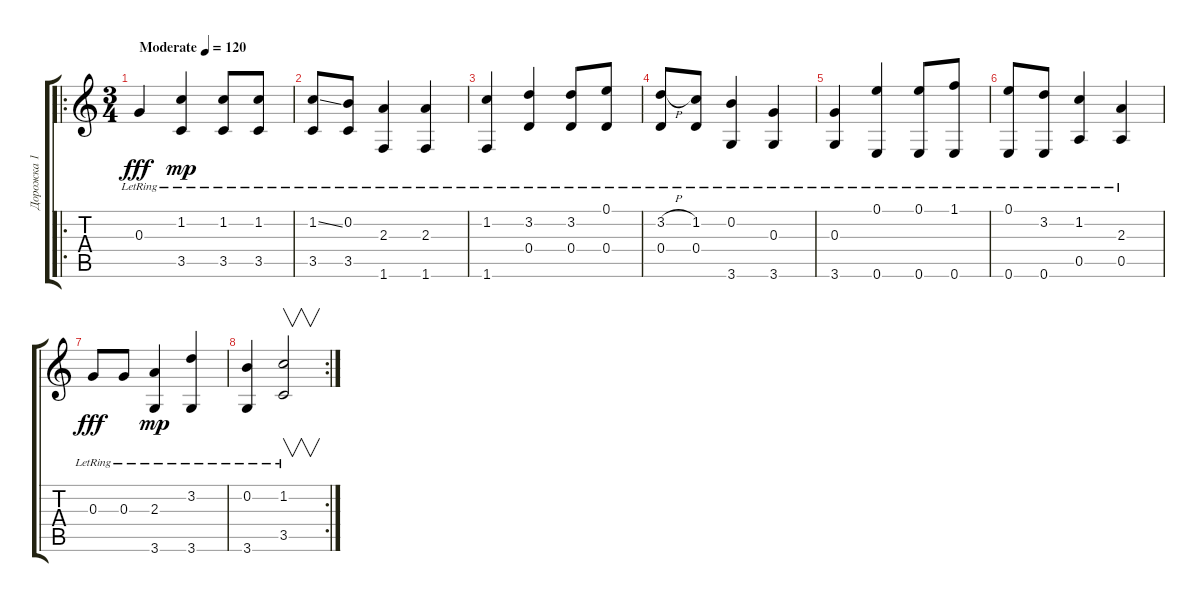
\track ("Дорожка 1" "Дорожка 1") {instrument acousticguitarsteel}
\staff {score tabs}
\tuning (E4 B3 G3 D3 A2 E2) {hide}
\ro
\ts (3 4)
\tempo (120 "Moderate")
\clef g2
\ks c
0.3{lr}.4{dy fff instrument acousticguitarsteel} (1.2{lr} 3.5{lr}).4{dy mp} (1.2{lr} 3.5{lr}).8 (1.2{lr} 3.5{lr}).8 |
(1.2{ss lr} 3.5{lr}).8 (0.2{lr} 3.5{lr}).8 (2.3{lr} 1.6{lr}).4 (2.3{lr} 1.6{lr}).4 |
(1.2{lr} 1.6{lr}).4 (3.2{lr} 0.4{lr}).4 (3.2{lr} 0.4{lr}).8 (0.1{lr} 0.4{lr}).8 |
(3.2{h lr} 0.4{lr}).8 (1.2{lr} 0.4{lr}).8 (0.2{lr} 3.6{lr}).4 (0.3{lr} 3.6{lr}).4 |
(0.3{lr} 3.6{lr}).4 (0.1{lr} 0.6{lr}).4 (0.1{lr} 0.6{lr}).8 (1.1{lr} 0.6{lr}).8 |
(0.1{lr} 0.6{lr}).8 (3.2{lr} 0.6{lr}).8 (1.2{lr} 0.5{lr}).4 (2.3{lr} 0.5{lr}).4 |
0.3{lr}.8{dy fff} 0.3{lr}.8 (2.3{lr} 3.6{lr}).4{dy mp} (3.2{lr} 3.6{lr}).4 |
\rc 2
(0.2{lr} 3.6{lr}).4 (1.2{lr} 3.5{lr}).2{v}
